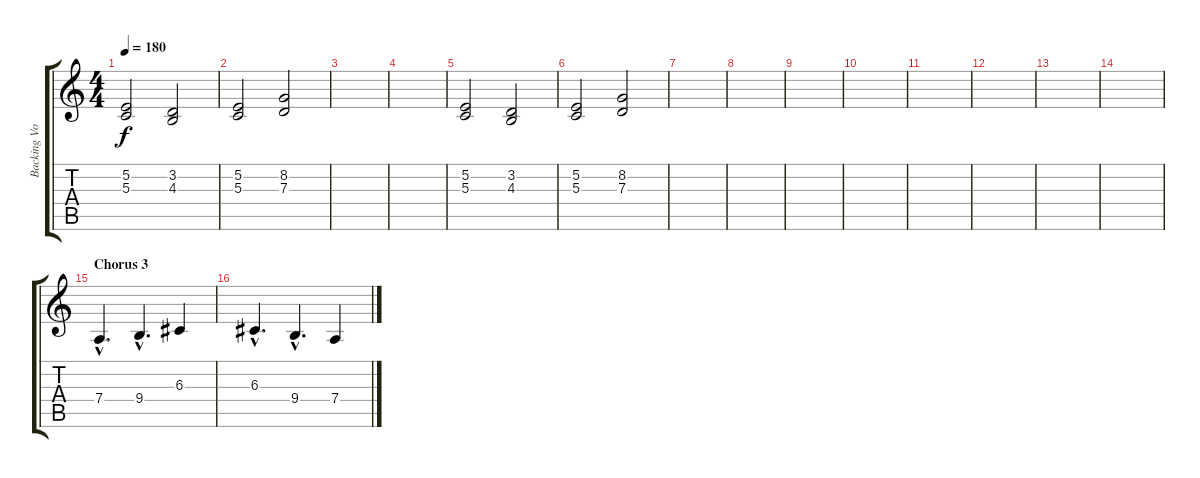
\track ("Backing Vocals" "Backing Vo") {instrument choiraahs}
\staff {score tabs}
\tuning (E4 B3 G3 D3 A2 E2) {hide}
\ts (4 4)
\tempo 180
\clef g2
\ks c
(5.2 5.3).2{dy f} (3.2 4.3).2 |
(5.2 5.3).2 (8.2 7.3).2 |
|
|
(5.2 5.3).2 (3.2 4.3).2 |
(5.2 5.3).2 (8.2 7.3).2 |
|
|
|
|
|
|
|
|
\section ("" "Chorus 3")
7.4{hac}.4{d} 9.4{hac}.4{d} 6.3.4 |
6.3{hac}.4{d} 9.4{hac}.4{d} 7.4.4
